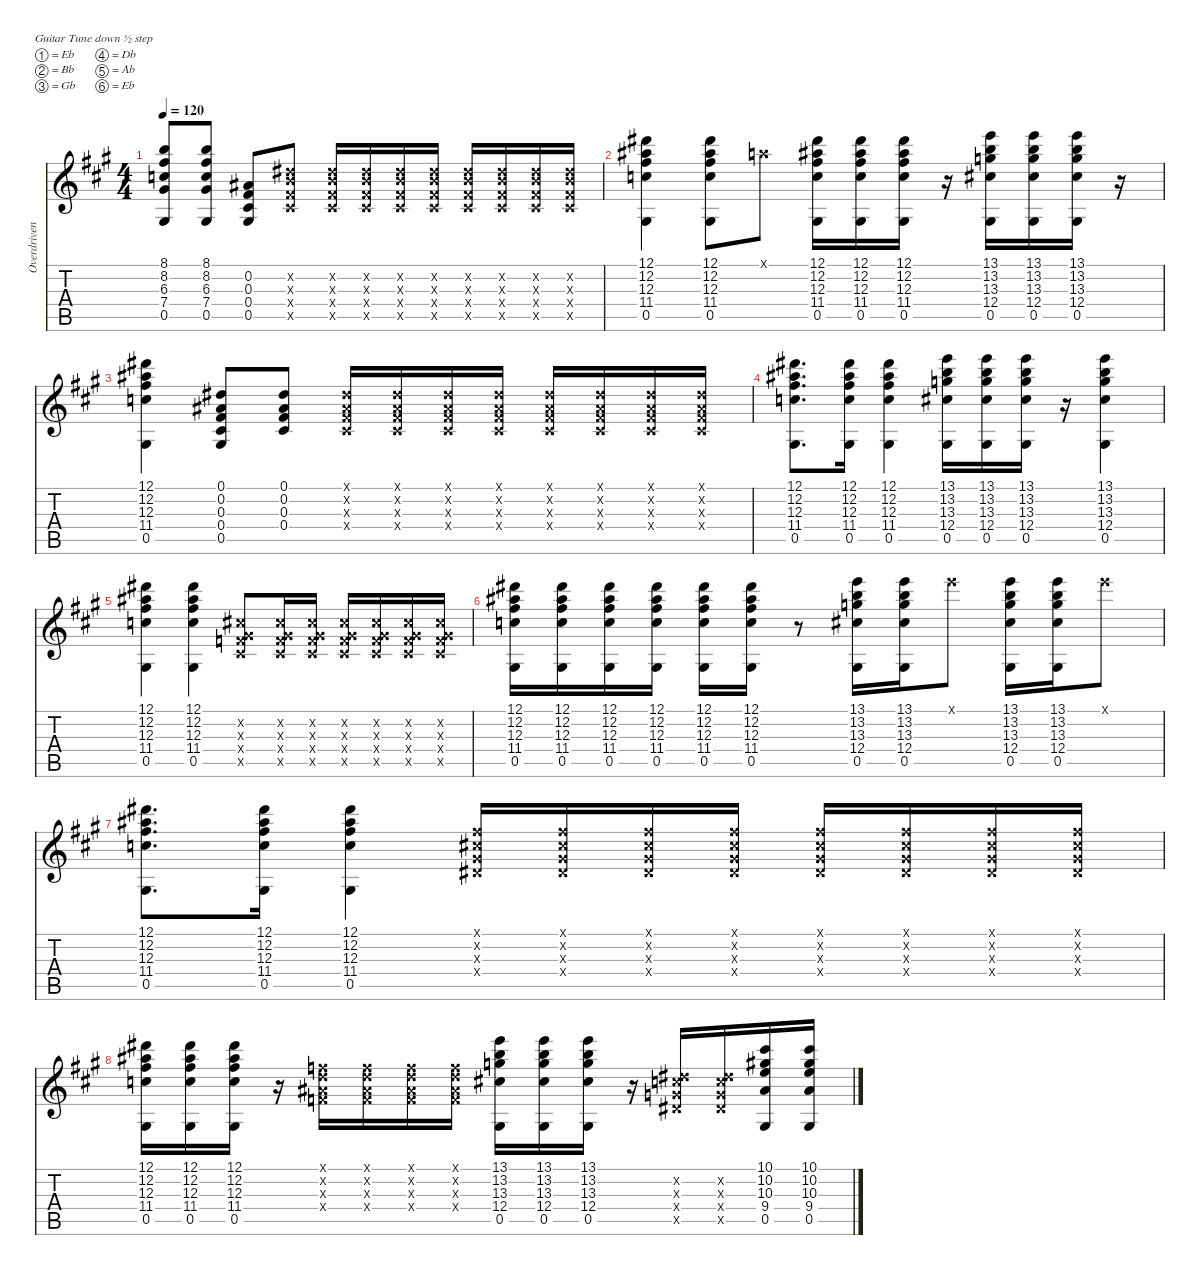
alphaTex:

\defaultSystemsLayout 4
\hideDynamics
\bracketExtendMode nobrackets
\otherSystemsTrackNameOrientation horizontal
\track ("Overdriven Gtr. Tuned Down 1/2 Step" "Overdriven") {instrument overdrivenguitar}
\staff {score tabs}
\tuning (Eb4 Bb3 Gb3 Db3 Ab2 Eb2)
\ts (4 4)
\tempo 120
\clef g2
\ks a
(8.1{acc forcenatural} 8.2{acc #} 6.3{acc forcenatural} 7.4{acc #} 0.5{acc #}).8{dy mf beam Up} (8.1{acc forcenatural} 8.2{acc #} 6.3{acc forcenatural} 7.4{acc #} 0.5{acc #}).8{beam Up} (0.2{acc #} 0.3{acc #} 0.4{acc #} 0.5{acc #}).8{beam Up} (5.2{x acc #} 5.3{x acc forcenatural} 5.4{x acc #} 5.5{x acc #}).8{beam Up} (5.2{x acc #} 5.3{x acc forcenatural} 5.4{x acc #} 5.5{x acc #}).16{beam Up} (5.2{x acc #} 5.3{x acc forcenatural} 5.4{x acc #} 5.5{x acc #}).16{beam Up} (5.2{x acc #} 5.3{x acc forcenatural} 5.4{x acc #} 5.5{x acc #}).16{beam Up} (5.2{x acc #} 5.3{x acc forcenatural} 5.4{x acc #} 5.5{x acc #}).16{beam Up} (5.2{x acc #} 5.3{x acc forcenatural} 5.4{x acc #} 5.5{x acc #}).16{beam Up} (5.2{x acc #} 5.3{x acc forcenatural} 5.4{x acc #} 5.5{x acc #}).16{beam Up} (5.2{x acc #} 5.3{x acc forcenatural} 5.4{x acc #} 5.5{x acc #}).16{beam Up} (5.2{x acc #} 5.3{x acc forcenatural} 5.4{x acc #} 5.5{x acc #}).16{beam Up} |
(12.1{acc #} 12.2{acc #} 12.3{acc #} 11.4{acc forcenatural} 0.5{acc #}).4{beam Down} (12.1{acc #} 12.2{acc #} 12.3{acc #} 11.4{acc forcenatural} 0.5{acc #}).8{beam Down} 6.1{x acc forcenatural}.8{beam Down} (12.1{acc #} 12.2{acc #} 12.3{acc #} 11.4{acc forcenatural} 0.5{acc #}).16{beam Down} (12.1{acc #} 12.2{acc #} 12.3{acc #} 11.4{acc forcenatural} 0.5{acc #}).16{beam Down} (12.1{acc #} 12.2{acc #} 12.3{acc #} 11.4{acc forcenatural} 0.5{acc #}).16{beam Down} r.16{beam Down} (13.1{acc forcenatural} 13.2{acc forcenatural} 13.3{acc forcenatural} 12.4{acc #} 0.5{acc #}).16{beam Down} (13.1{acc forcenatural} 13.2{acc forcenatural} 13.3{acc forcenatural} 12.4{acc #} 0.5{acc #}).16{beam Down} (13.1{acc forcenatural} 13.2{acc forcenatural} 13.3{acc forcenatural} 12.4{acc #} 0.5{acc #}).16{beam Down} r.16{beam Down} |
(12.1{acc #} 12.2{acc #} 12.3{acc #} 11.4{acc forcenatural} 0.5{acc #}).4{beam Down} (0.1{acc #} 0.2{acc #} 0.3{acc #} 0.4{acc #} 0.5{acc #}).8{beam Up} (0.1{acc #} 0.2{acc #} 0.3{acc #} 0.4{acc #}).8{beam Up} (0.1{x acc #} 0.2{x acc #} 0.3{x acc #} 0.4{x acc #}).16{beam Up} (0.1{x acc #} 0.2{x acc #} 0.3{x acc #} 0.4{x acc #}).16{beam Up} (0.1{x acc #} 0.2{x acc #} 0.3{x acc #} 0.4{x acc #}).16{beam Up} (0.1{x acc #} 0.2{x acc #} 0.3{x acc #} 0.4{x acc #}).16{beam Up} (0.1{x acc #} 0.2{x acc #} 0.3{x acc #} 0.4{x acc #}).16{beam Up} (0.1{x acc #} 0.2{x acc #} 0.3{x acc #} 0.4{x acc #}).16{beam Up} (0.1{x acc #} 0.2{x acc #} 0.3{x acc #} 0.4{x acc #}).16{beam Up} (0.1{x acc #} 0.2{x acc #} 0.3{x acc #} 0.4{x acc #}).16{beam Up} |
(12.1{acc #} 12.2{acc #} 12.3{acc #} 11.4{acc forcenatural} 0.5{acc #}).8{d beam Down} (12.1{acc #} 12.2{acc #} 12.3{acc #} 11.4{acc forcenatural} 0.5{acc #}).16{beam Down} (12.1{acc #} 12.2{acc #} 12.3{acc #} 11.4{acc forcenatural} 0.5{acc #}).4{beam Down} (13.1{acc forcenatural} 13.2{acc forcenatural} 13.3{acc forcenatural} 12.4{acc #} 0.5{acc #}).16{beam Down} (13.1{acc forcenatural} 13.2{acc forcenatural} 13.3{acc forcenatural} 12.4{acc #} 0.5{acc #}).16{beam Down} (13.1{acc forcenatural} 13.2{acc forcenatural} 13.3{acc forcenatural} 12.4{acc #} 0.5{acc #}).16{beam Down} r.16{beam Down} (13.1{acc forcenatural} 13.2{acc forcenatural} 13.3{acc forcenatural} 12.4{acc #} 0.5{acc #}).4{beam Down} |
(12.1{acc #} 12.2{acc #} 12.3{acc #} 11.4{acc forcenatural} 0.5{acc #}).4{beam Down} (12.1{acc #} 12.2{acc #} 12.3{acc #} 11.4{acc forcenatural} 0.5{acc #}).4{beam Down} (3.2{x acc #} 2.3{x acc #} 4.4{x acc forcenatural} 5.5{x acc #}).8{beam Up} (3.2{x acc #} 2.3{x acc #} 4.4{x acc forcenatural} 5.5{x acc #}).16{beam Up} (3.2{x acc #} 2.3{x acc #} 4.4{x acc forcenatural} 5.5{x acc #}).16{beam Up} (3.2{x acc #} 2.3{x acc #} 4.4{x acc forcenatural} 5.5{x acc #}).16{beam Up} (3.2{x acc #} 2.3{x acc #} 4.4{x acc forcenatural} 5.5{x acc #}).16{beam Up} (3.2{x acc #} 2.3{x acc #} 4.4{x acc forcenatural} 5.5{x acc #}).16{beam Up} (3.2{x acc #} 2.3{x acc #} 4.4{x acc forcenatural} 5.5{x acc #}).16{beam Up} |
(12.1{acc #} 12.2{acc #} 12.3{acc #} 11.4{acc forcenatural} 0.5{acc #}).16{beam Down} (12.1{acc #} 12.2{acc #} 12.3{acc #} 11.4{acc forcenatural} 0.5{acc #}).16{beam Down} (12.1{acc #} 12.2{acc #} 12.3{acc #} 11.4{acc forcenatural} 0.5{acc #}).16{beam Down} (12.1{acc #} 12.2{acc #} 12.3{acc #} 11.4{acc forcenatural} 0.5{acc #}).16{beam Down} (12.1{acc #} 12.2{acc #} 12.3{acc #} 11.4{acc forcenatural} 0.5{acc #}).16{beam Down} (12.1{acc #} 12.2{acc #} 12.3{acc #} 11.4{acc forcenatural} 0.5{acc #}).16{beam Down} r.8{beam Down} (13.1{acc forcenatural} 13.2{acc forcenatural} 13.3{acc forcenatural} 12.4{acc #} 0.5{acc #}).16{beam Down} (13.1{acc forcenatural} 13.2{acc forcenatural} 13.3{acc forcenatural} 12.4{acc #} 0.5{acc #}).16{beam Down} 13.1{x acc forcenatural}.8{beam Down} (13.1{acc forcenatural} 13.2{acc forcenatural} 13.3{acc forcenatural} 12.4{acc #} 0.5{acc #}).16{beam Down} (13.1{acc forcenatural} 13.2{acc forcenatural} 13.3{acc forcenatural} 12.4{acc #} 0.5{acc #}).16{beam Down} 13.1{x acc forcenatural}.8{beam Down} |
(12.1{acc #} 12.2{acc #} 12.3{acc #} 11.4{acc forcenatural} 0.5{acc #}).8{d beam Down} (12.1{acc #} 12.2{acc #} 12.3{acc #} 11.4{acc forcenatural} 0.5{acc #}).16{beam Down} (12.1{acc #} 12.2{acc #} 12.3{acc #} 11.4{acc forcenatural} 0.5{acc #}).4{beam Down} (3.1{x acc #} 3.2{x acc #} 2.3{x acc #} 2.4{x acc #}).16{beam Up} (3.1{x acc #} 3.2{x acc #} 2.3{x acc #} 2.4{x acc #}).16{beam Up} (3.1{x acc #} 3.2{x acc #} 2.3{x acc #} 2.4{x acc #}).16{beam Up} (3.1{x acc #} 3.2{x acc #} 2.3{x acc #} 2.4{x acc #}).16{beam Up} (3.1{x acc #} 3.2{x acc #} 2.3{x acc #} 2.4{x acc #}).16{beam Up} (3.1{x acc #} 3.2{x acc #} 2.3{x acc #} 2.4{x acc #}).16{beam Up} (3.1{x acc #} 3.2{x acc #} 2.3{x acc #} 2.4{x acc #}).16{beam Up} (3.1{x acc #} 3.2{x acc #} 2.3{x acc #} 2.4{x acc #}).16{beam Up} |
(12.1{acc #} 12.2{acc #} 12.3{acc #} 11.4{acc forcenatural} 0.5{acc #}).16{beam Down} (12.1{acc #} 12.2{acc #} 12.3{acc #} 11.4{acc forcenatural} 0.5{acc #}).16{beam Down} (12.1{acc #} 12.2{acc #} 12.3{acc #} 11.4{acc forcenatural} 0.5{acc #}).16{beam Down} r.16{beam Down} (2.1{x acc forcenatural} 4.2{x acc forcenatural} 4.3{x acc #} 4.4{x acc forcenatural}).16{beam Down} (2.1{x acc forcenatural} 4.2{x acc forcenatural} 4.3{x acc #} 4.4{x acc forcenatural}).16{beam Down} (2.1{x acc forcenatural} 4.2{x acc forcenatural} 4.3{x acc #} 4.4{x acc forcenatural}).16{beam Down} (2.1{x acc forcenatural} 4.2{x acc forcenatural} 4.3{x acc #} 4.4{x acc forcenatural}).16{beam Down} (13.1{acc forcenatural} 13.2{acc forcenatural} 13.3{acc forcenatural} 12.4{acc #} 0.5{acc #}).16{beam Down} (13.1{acc forcenatural} 13.2{acc forcenatural} 13.3{acc forcenatural} 12.4{acc #} 0.5{acc #}).16{beam Down} (13.1{acc forcenatural} 13.2{acc forcenatural} 13.3{acc forcenatural} 12.4{acc #} 0.5{acc #}).16{beam Down} r.16{beam Down} (5.2{x acc #} 6.3{x acc forcenatural} 6.4{x acc forcenatural} 7.5{x acc #}).16{beam Up} (5.2{x acc #} 6.3{x acc forcenatural} 6.4{x acc forcenatural} 7.5{x acc #}).16{beam Up} (10.1{acc #} 10.2{acc #} 10.3{acc forcenatural} 9.4{acc #} 0.5{acc #}).16{beam Up} (10.1{acc #} 10.2{acc #} 10.3{acc forcenatural} 9.4{acc #} 0.5{acc #}).16{beam Up}
